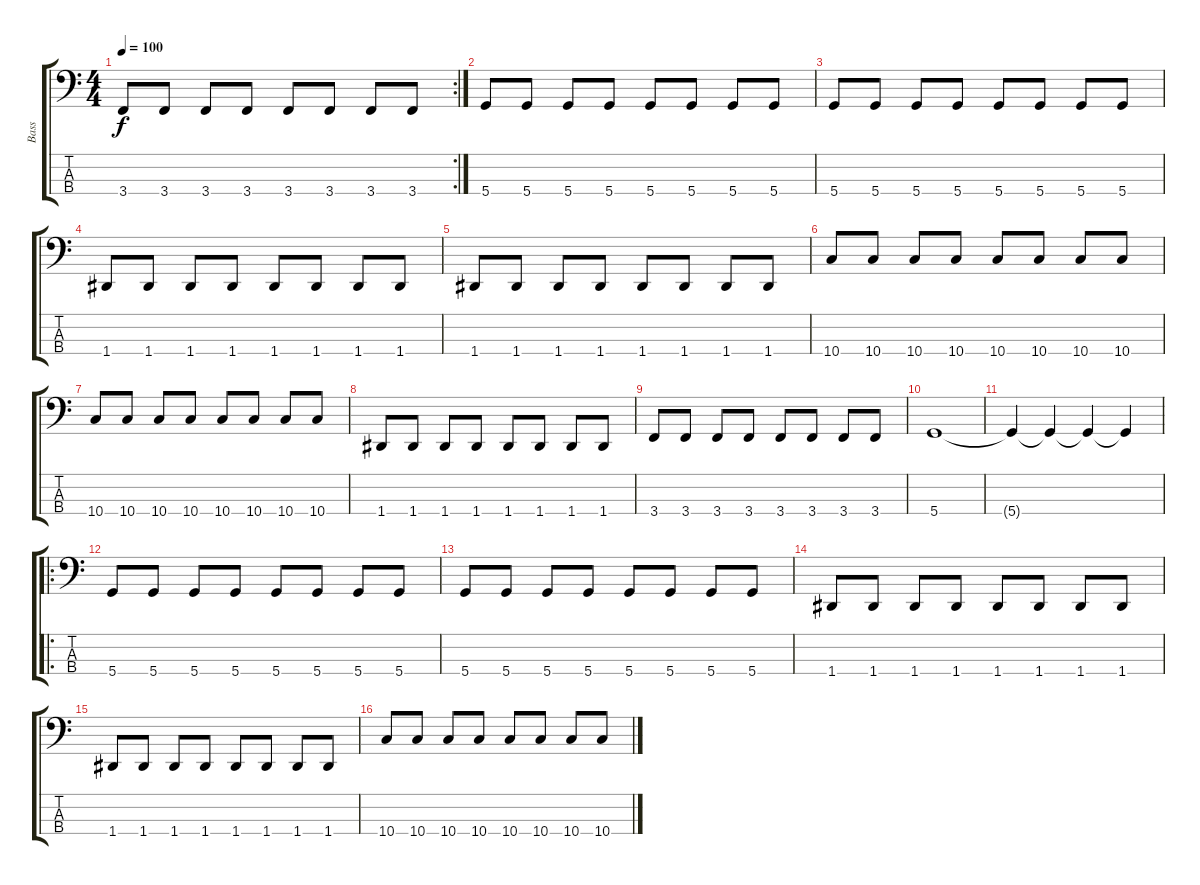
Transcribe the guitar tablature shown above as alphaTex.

\track ("Bass" "Bass") {instrument electricbassfinger}
\staff {score tabs}
\tuning (G2 D2 A1 D1) {hide}
\rc 2
\ts (4 4)
\tempo 100
\clef f4
\ks c
3.4.8{dy f} 3.4.8 3.4.8 3.4.8 3.4.8 3.4.8 3.4.8 3.4.8 |
5.4.8 5.4.8 5.4.8 5.4.8 5.4.8 5.4.8 5.4.8 5.4.8 |
5.4.8 5.4.8 5.4.8 5.4.8 5.4.8 5.4.8 5.4.8 5.4.8 |
1.4.8 1.4.8 1.4.8 1.4.8 1.4.8 1.4.8 1.4.8 1.4.8 |
1.4.8 1.4.8 1.4.8 1.4.8 1.4.8 1.4.8 1.4.8 1.4.8 |
10.4.8 10.4.8 10.4.8 10.4.8 10.4.8 10.4.8 10.4.8 10.4.8 |
10.4.8 10.4.8 10.4.8 10.4.8 10.4.8 10.4.8 10.4.8 10.4.8 |
1.4.8 1.4.8 1.4.8 1.4.8 1.4.8 1.4.8 1.4.8 1.4.8 |
3.4.8 3.4.8 3.4.8 3.4.8 3.4.8 3.4.8 3.4.8 3.4.8 |
5.4.1 |
5.4{t}.4 5.4{t}.4 5.4{t}.4 5.4{t}.4 |
\ro
5.4.8 5.4.8 5.4.8 5.4.8 5.4.8 5.4.8 5.4.8 5.4.8 |
5.4.8 5.4.8 5.4.8 5.4.8 5.4.8 5.4.8 5.4.8 5.4.8 |
1.4.8 1.4.8 1.4.8 1.4.8 1.4.8 1.4.8 1.4.8 1.4.8 |
1.4.8 1.4.8 1.4.8 1.4.8 1.4.8 1.4.8 1.4.8 1.4.8 |
10.4.8 10.4.8 10.4.8 10.4.8 10.4.8 10.4.8 10.4.8 10.4.8
